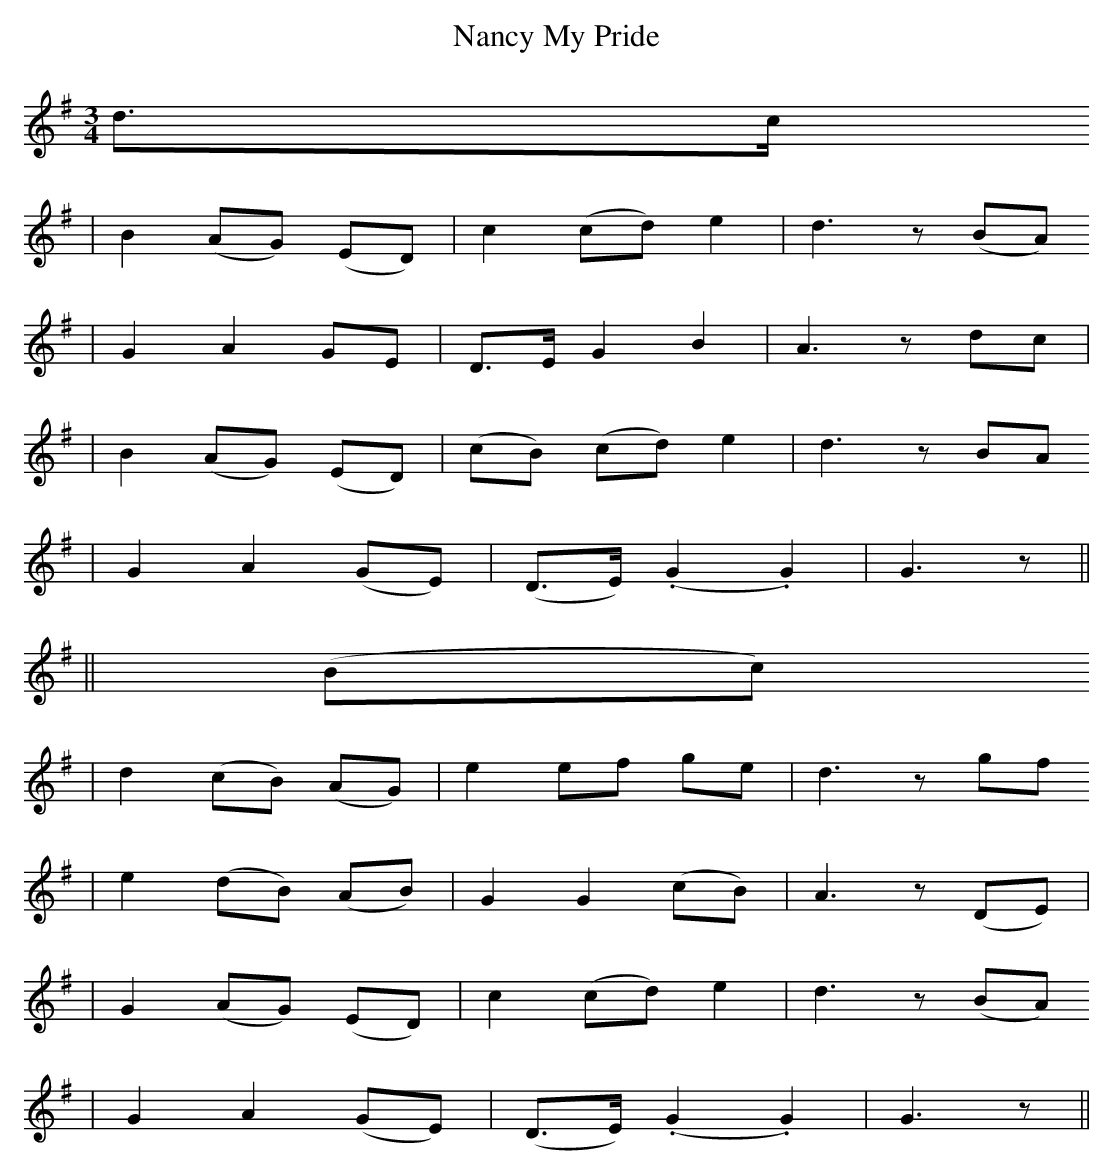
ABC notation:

X:1
T: Nancy My Pride
M: 3/4
L: 1/8
K: G
d>c
| B2 (AG) (ED) | c2 (cd) e2 | d3 z(BA)
| G2 A2 GE | D>E G2 B2 | A3 zdc |
| B2 (AG) (ED) | (cB) (cd) e2 | d3 zBA
| G2 A2 (GE) | (D>E) (.G2 .G2) | G3 z ||
|| (Bc)
| d2 (cB) (AG) | e2 ef ge | d3 zgf
| e2 (dB) (AB) | G2 G2 (cB) | A3 z(DE) |
| G2 (AG) (ED) | c2 (cd) e2 | d3 z(BA)
| G2 A2 (GE) | (D>E) (.G2 .G2) | G3 z ||
